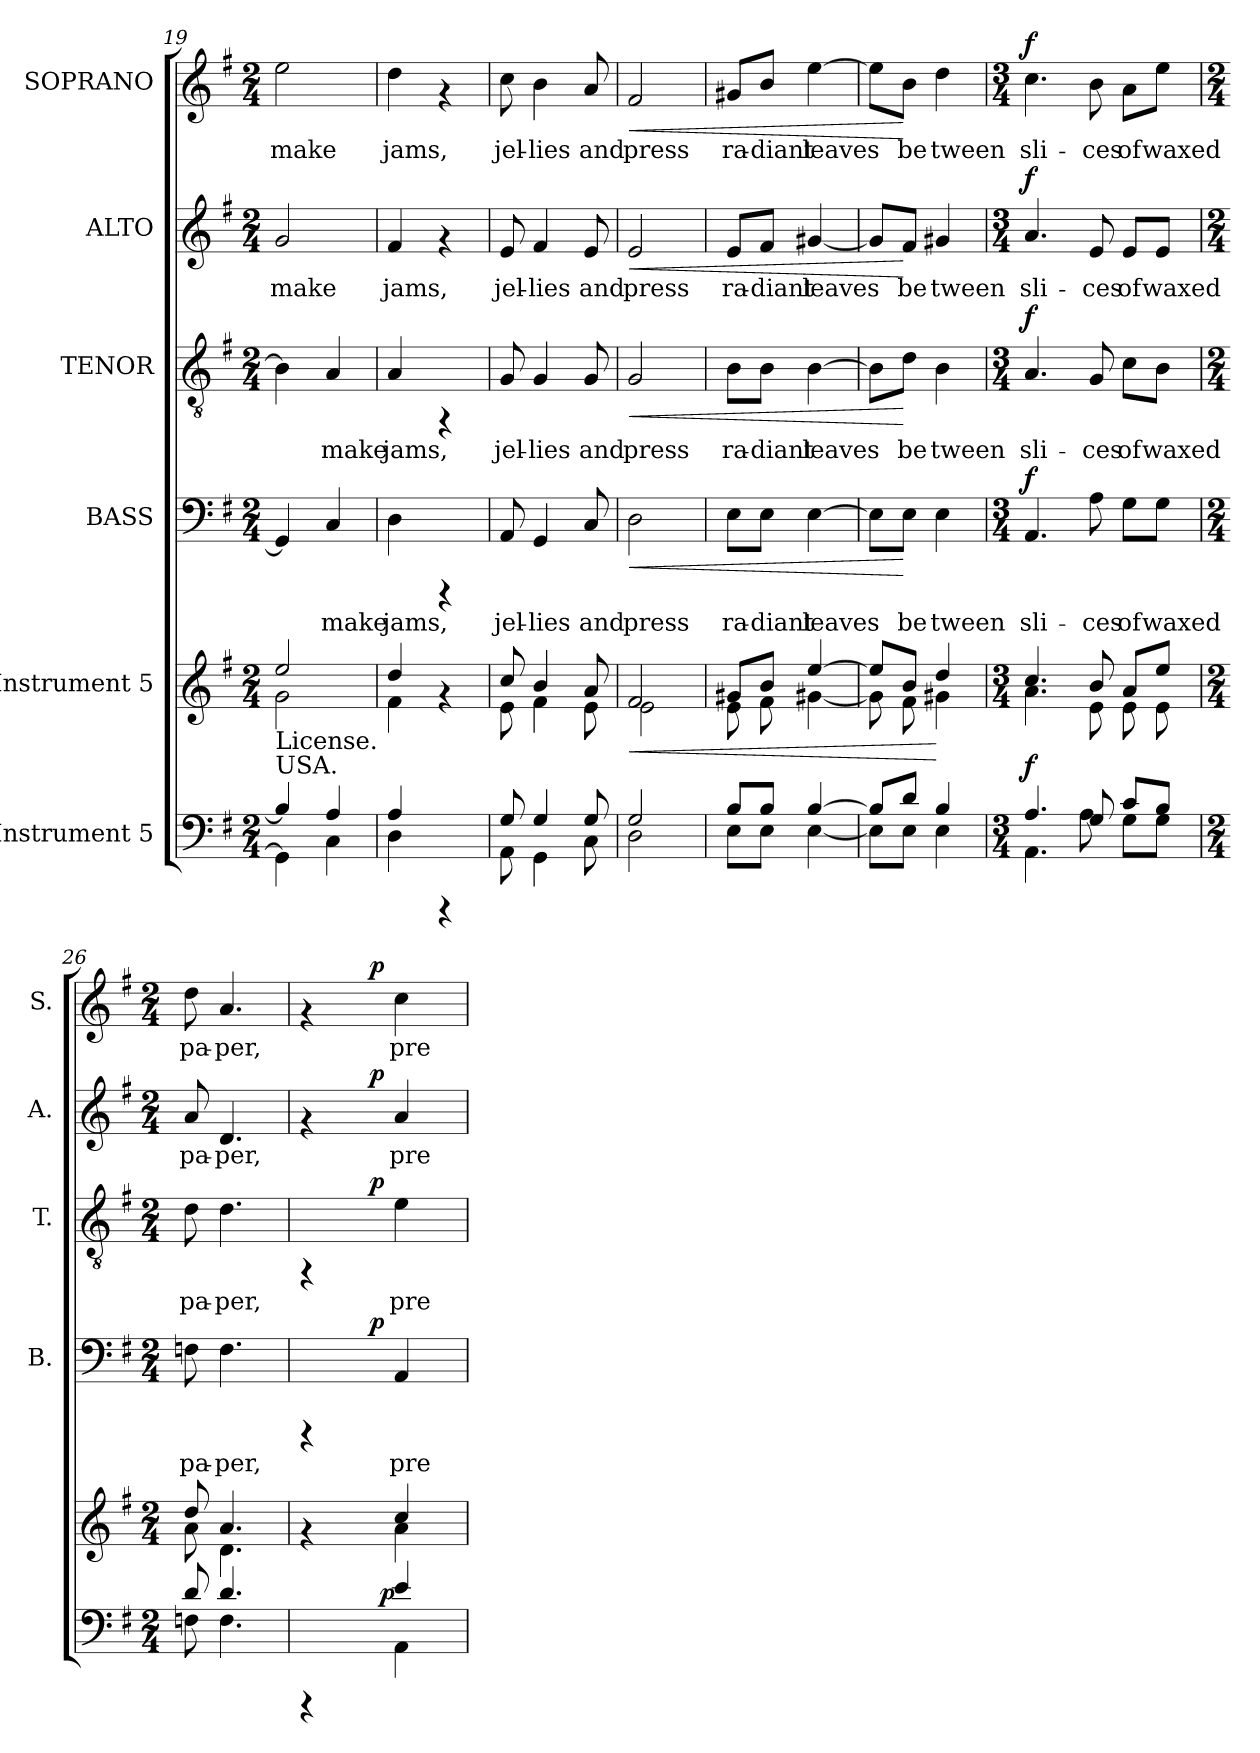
**kern	**dynam	**kern	**dynam	**kern	**text	**dynam	**kern	**text	**dynam	**kern	**text	**dynam	**kern	**text	**dynam
*part6	*part6	*part5	*part5	*part4	*part4	*part4	*part3	*part3	*part3	*part2	*part2	*part2	*part1	*part1	*part1
*staff6	*staff6	*staff5	*staff5	*staff4	*staff4	*staff4	*staff3	*staff3	*staff3	*staff2	*staff2	*staff2	*staff1	*staff1	*staff1
*I"Instrument 5	*	*I"Instrument 5	*	*I"BASS	*	*	*I"TENOR	*	*	*I"ALTO	*	*	*I"SOPRANO	*	*
*	*	*	*	*I'B.	*	*	*I'T.	*	*	*I'A.	*	*	*I'S.	*	*
*clefF4	*	*clefG2	*	*clefF4	*	*	*clefGv2	*	*	*clefG2	*	*	*clefG2	*	*
*k[f#]	*	*k[f#]	*	*k[f#]	*	*	*k[f#]	*	*	*k[f#]	*	*	*k[f#]	*	*
*G:	*	*G:	*	*G:	*	*	*G:	*	*	*G:	*	*	*G:	*	*
*M2/4	*	*M2/4	*	*M2/4	*	*	*M2/4	*	*	*M2/4	*	*	*M2/4	*	*
=19	=19	=19	=19	=19	=19	=19	=19	=19	=19	=19	=19	=19	=19	=19	=19
*^	*	*^	*	*	*	*	*	*	*	*	*	*	*	*	*
!	!	!	!LO:TX:b:t=License.	!	!	!	!	!	!	!	!	!	!	!	!	!	!
!	!	!	!LO:TX:b:t=USA.	!	!	!	!	!	!	!	!	!	!	!	!	!	!
!	!	!	!	!	!	!	!LO:LY:b:cj	!	!	!LO:LY:b:cj	!	!	!LO:LY:b:cj	!	!	!LO:LY:b:cj	!
4B/]	4GG\]	.	2ee/	2g\	.	4GG/]	.	.	4B\]	.	.	2g/	make	.	2ee\	make	.
!	!	!	!	!	!	!	!LO:LY:b:cj	!	!	!LO:LY:b:cj	!	!	!	!	!	!	!
4A/	4C\	.	.	.	.	4C/	make	.	4A/	make	.	.	.	.	.	.	.
=20	=20	=20	=20	=20	=20	=20	=20	=20	=20	=20	=20	=20	=20	=20	=20	=20	=20
!	!	!	!	!	!	!	!LO:LY:b:cj	!	!	!LO:LY:b:cj	!	!	!LO:LY:b:cj	!	!	!LO:LY:b:cj	!
4A/	4D\	.	4dd/	4f#\	.	4D\	jams,	.	4A/	jams,	.	4f#/	jams,	.	4dd\	jams,	.
4rCCC	4ryy	.	4rf	4ryy	.	4rCCC	.	.	4rFF	.	.	4rf	.	.	4rf	.	.
!!LO:PB:g=z
=21	=21	=21	=21	=21	=21	=21	=21	=21	=21	=21	=21	=21	=21	=21	=21	=21	=21
!	!	!	!	!	!	!	!LO:LY:b:cj	!	!	!LO:LY:b:cj	!	!	!LO:LY:b:cj	!	!	!LO:LY:b:cj	!
8G/	8AA\	.	8cc/	8e\	.	8AA/	jel-	.	8G/	jel-	.	8e/	jel-	.	8cc\	jel-	.
!	!	!	!	!	!	!	!LO:LY:b:cj	!	!	!LO:LY:b:cj	!	!	!LO:LY:b:cj	!	!	!LO:LY:b:cj	!
4G/	4GG\	.	4b/	4f#\	.	4GG/	-lies	.	4G/	-lies	.	4f#/	-lies	.	4b\	-lies	.
!	!	!	!	!	!	!	!LO:LY:b:cj	!	!	!LO:LY:b:cj	!	!	!LO:LY:b:cj	!	!	!LO:LY:b:cj	!
8G/	8C\	.	8a/	8e\	.	8C/	and	.	8G/	and	.	8e/	and	.	8a/	and	.
=22	=22	=22	=22	=22	=22	=22	=22	=22	=22	=22	=22	=22	=22	=22	=22	=22	=22
!	!	!	!	!	!LO:HP:b	!	!LO:LY:b:cj	!LO:HP:b	!	!LO:LY:b:cj	!LO:HP:b	!	!LO:LY:b:cj	!LO:HP:b	!	!LO:LY:b:cj	!LO:HP:b
2G/	2D\	.	2f#/	2e\	<	2D\	press	<	2G/	press	<	2e/	press	<	2f#/	press	<
=23	=23	=23	=23	=23	=23	=23	=23	=23	=23	=23	=23	=23	=23	=23	=23	=23	=23
!	!	!	!	!	!	!	!LO:LY:b:cj	!	!	!LO:LY:b:cj	!	!	!LO:LY:b:cj	!	!	!LO:LY:b:cj	!
8B/L	8E\L	.	8g#X/L	8e\	.	8E\L	ra-	.	8B\L	ra-	.	8e/L	ra-	.	8g#X/L	ra-	.
!	!	!	!	!	!	!	!LO:LY:b:cj	!	!	!LO:LY:b:cj	!	!	!LO:LY:b:cj	!	!	!LO:LY:b:cj	!
8B/J	8E\J	.	8b/J	8f#\	.	8E\J	-diant	.	8B\J	-diant	.	8f#/J	-diant	.	8b/J	-diant	.
!	!	!	!	!	!	!	!LO:LY:b:cj	!	!	!LO:LY:b:cj	!	!	!LO:LY:b:cj	!	!	!LO:LY:b:cj	!
[>4B/	[<4E\	.	[>4ee/	[<4g#X\	.	[>4E\	leaves	.	[>4B\	leaves	.	[<4g#X/	leaves	.	[>4ee\	leaves	.
=24	=24	=24	=24	=24	=24	=24	=24	=24	=24	=24	=24	=24	=24	=24	=24	=24	=24
!	!	!	!	!	!	!	!LO:LY:b:cj	!	!	!LO:LY:b:cj	!	!	!LO:LY:b:cj	!	!	!LO:LY:b:cj	!
8B/L]	8E\L]	.	8ee/L]	8g#\]	.	8E\L]	.	.	8B\L]	.	.	8g#/L]	.	.	8ee\L]	.	.
!	!	!	!	!	!	!	!LO:LY:b:cj	!	!	!LO:LY:b:cj	!	!	!LO:LY:b:cj	!	!	!LO:LY:b:cj	!
8d/J	8E\J	.	8b/J	8f#\	.	8E\J	be	[	8d\J	be	[	8f#/J	be	[	8b\J	be	[
!	!	!	!	!	!	!	!LO:LY:b:cj	!	!	!LO:LY:b:cj	!	!	!LO:LY:b:cj	!	!	!LO:LY:b:cj	!
4B/	4E\	.	4dd/	4g#X\	[	4E\	tween	.	4B\	tween	.	4g#X/	tween	.	4dd\	tween	.
=25	=25	=25	=25	=25	=25	=25	=25	=25	=25	=25	=25	=25	=25	=25	=25	=25	=25
*M3/4	*	*	*M3/4	*	*	*M3/4	*	*	*M3/4	*	*	*M3/4	*	*	*M3/4	*	*
!	!	!LO:DY:a	!	!	!	!	!LO:LY:b:cj	!LO:DY:a	!	!LO:LY:b:cj	!LO:DY:a	!	!LO:LY:b:cj	!LO:DY:a	!	!LO:LY:b:cj	!LO:DY:a
4.A/	4.AA\	f	4.cc/	4.a\	.	4.AA/	sli-	f	4.A/	sli-	f	4.a/	sli-	f	4.cc\	sli-	f
!	!	!	!	!	!	!	!LO:LY:b:cj	!	!	!LO:LY:b:cj	!	!	!LO:LY:b:cj	!	!	!LO:LY:b:cj	!
8G/	8A\	.	8b/	8e\	.	8A\	-ces	.	8G/	-ces	.	8e/	-ces	.	8b\	-ces	.
!	!	!	!	!	!	!	!LO:LY:b:cj	!	!	!LO:LY:b:cj	!	!	!LO:LY:b:cj	!	!	!LO:LY:b:cj	!
8c/L	8G\L	.	8a/L	8e\	.	8G\L	of	.	8c\L	of	.	8e/L	of	.	8a\L	of	.
!	!	!	!	!	!	!	!LO:LY:b:cj	!	!	!LO:LY:b:cj	!	!	!LO:LY:b:cj	!	!	!LO:LY:b:cj	!
8B/J	8G\J	.	8ee/J	8e\	.	8G\J	waxed	.	8B\J	waxed	.	8e/J	waxed	.	8ee\J	waxed	.
=26	=26	=26	=26	=26	=26	=26	=26	=26	=26	=26	=26	=26	=26	=26	=26	=26	=26
*M2/4	*	*	*M2/4	*	*	*M2/4	*	*	*M2/4	*	*	*M2/4	*	*	*M2/4	*	*
!	!	!	!	!	!	!	!LO:LY:b:cj	!	!	!LO:LY:b:cj	!	!	!LO:LY:b:cj	!	!	!LO:LY:b:cj	!
8d/	8Fn\	.	8dd/	8a\	.	8Fn\	pa-	.	8d\	pa-	.	8a/	pa-	.	8dd\	pa-	.
!	!	!	!	!	!	!	!LO:LY:b:cj	!	!	!LO:LY:b:cj	!	!	!LO:LY:b:cj	!	!	!LO:LY:b:cj	!
4.d/	4.F\	.	4.a/	4.d\	.	4.F\	-per,	.	4.d\	-per,	.	4.d/	-per,	.	4.a/	-per,	.
=27	=27	=27	=27	=27	=27	=27	=27	=27	=27	=27	=27	=27	=27	=27	=27	=27	=27
*	*^	*	*	*	*	*^	*	*	*^	*	*	*^	*	*	*^	*	*
4rCCC	4ryy	8..ryy	.	4rf	4ryy	.	4rCCC	8ryy	.	.	4rFF	8ryy	.	.	4rf	8ryy	.	.	4rf	8ryy	.	.
.	.	.	.	.	.	.	.	16ryy	.	.	.	16ryy	.	.	.	16ryy	.	.	.	16ryy	.	.
.	.	.	.	.	.	.	.	64ryy	.	.	.	64ryy	.	.	.	64ryy	.	.	.	64ryy	.	.
!	!	!	!	!	!	!	!	!	!	!LO:DY:a	!	!	!	!LO:DY:a	!	!	!	!LO:DY:a	!	!	!	!LO:DY:a
.	.	.	.	.	.	.	.	4ryy	.	p	.	4ryy	.	p	.	4ryy	.	p	.	4ryy	.	p
!	!	!	!LO:DY:a	!	!	!	!	!	!	!	!	!	!	!	!	!	!	!	!	!	!	!
.	.	4ryy	p	.	.	.	.	.	.	.	.	.	.	.	.	.	.	.	.	.	.	.
!	!	!	!	!	!	!	!	!	!LO:LY:b:cj	!	!	!	!LO:LY:b:cj	!	!	!	!LO:LY:b:cj	!	!	!	!LO:LY:b:cj	!
4e/	4AA\	.	.	4cc/	4a\	.	4AA/	.	pre-	.	4e\	.	pre-	.	4a/	.	pre-	.	4cc\	.	pre-	.
.	.	.	.	.	.	.	.	32.ryy	.	.	.	32.ryy	.	.	.	32.ryy	.	.	.	32.ryy	.	.
.	.	32ryy	.	.	.	.	.	.	.	.	.	.	.	.	.	.	.	.	.	.	.	.
*v	*v	*v	*	*	*	*	*v	*v	*	*	*v	*v	*	*	*v	*v	*	*	*v	*v	*	*
*	*	*v	*v	*	*	*	*	*	*	*	*	*	*	*	*	*
=	=	=	=	=	=	=	=	=	=	=	=	=	=	=	=
*-	*-	*-	*-	*-	*-	*-	*-	*-	*-	*-	*-	*-	*-	*-	*-
